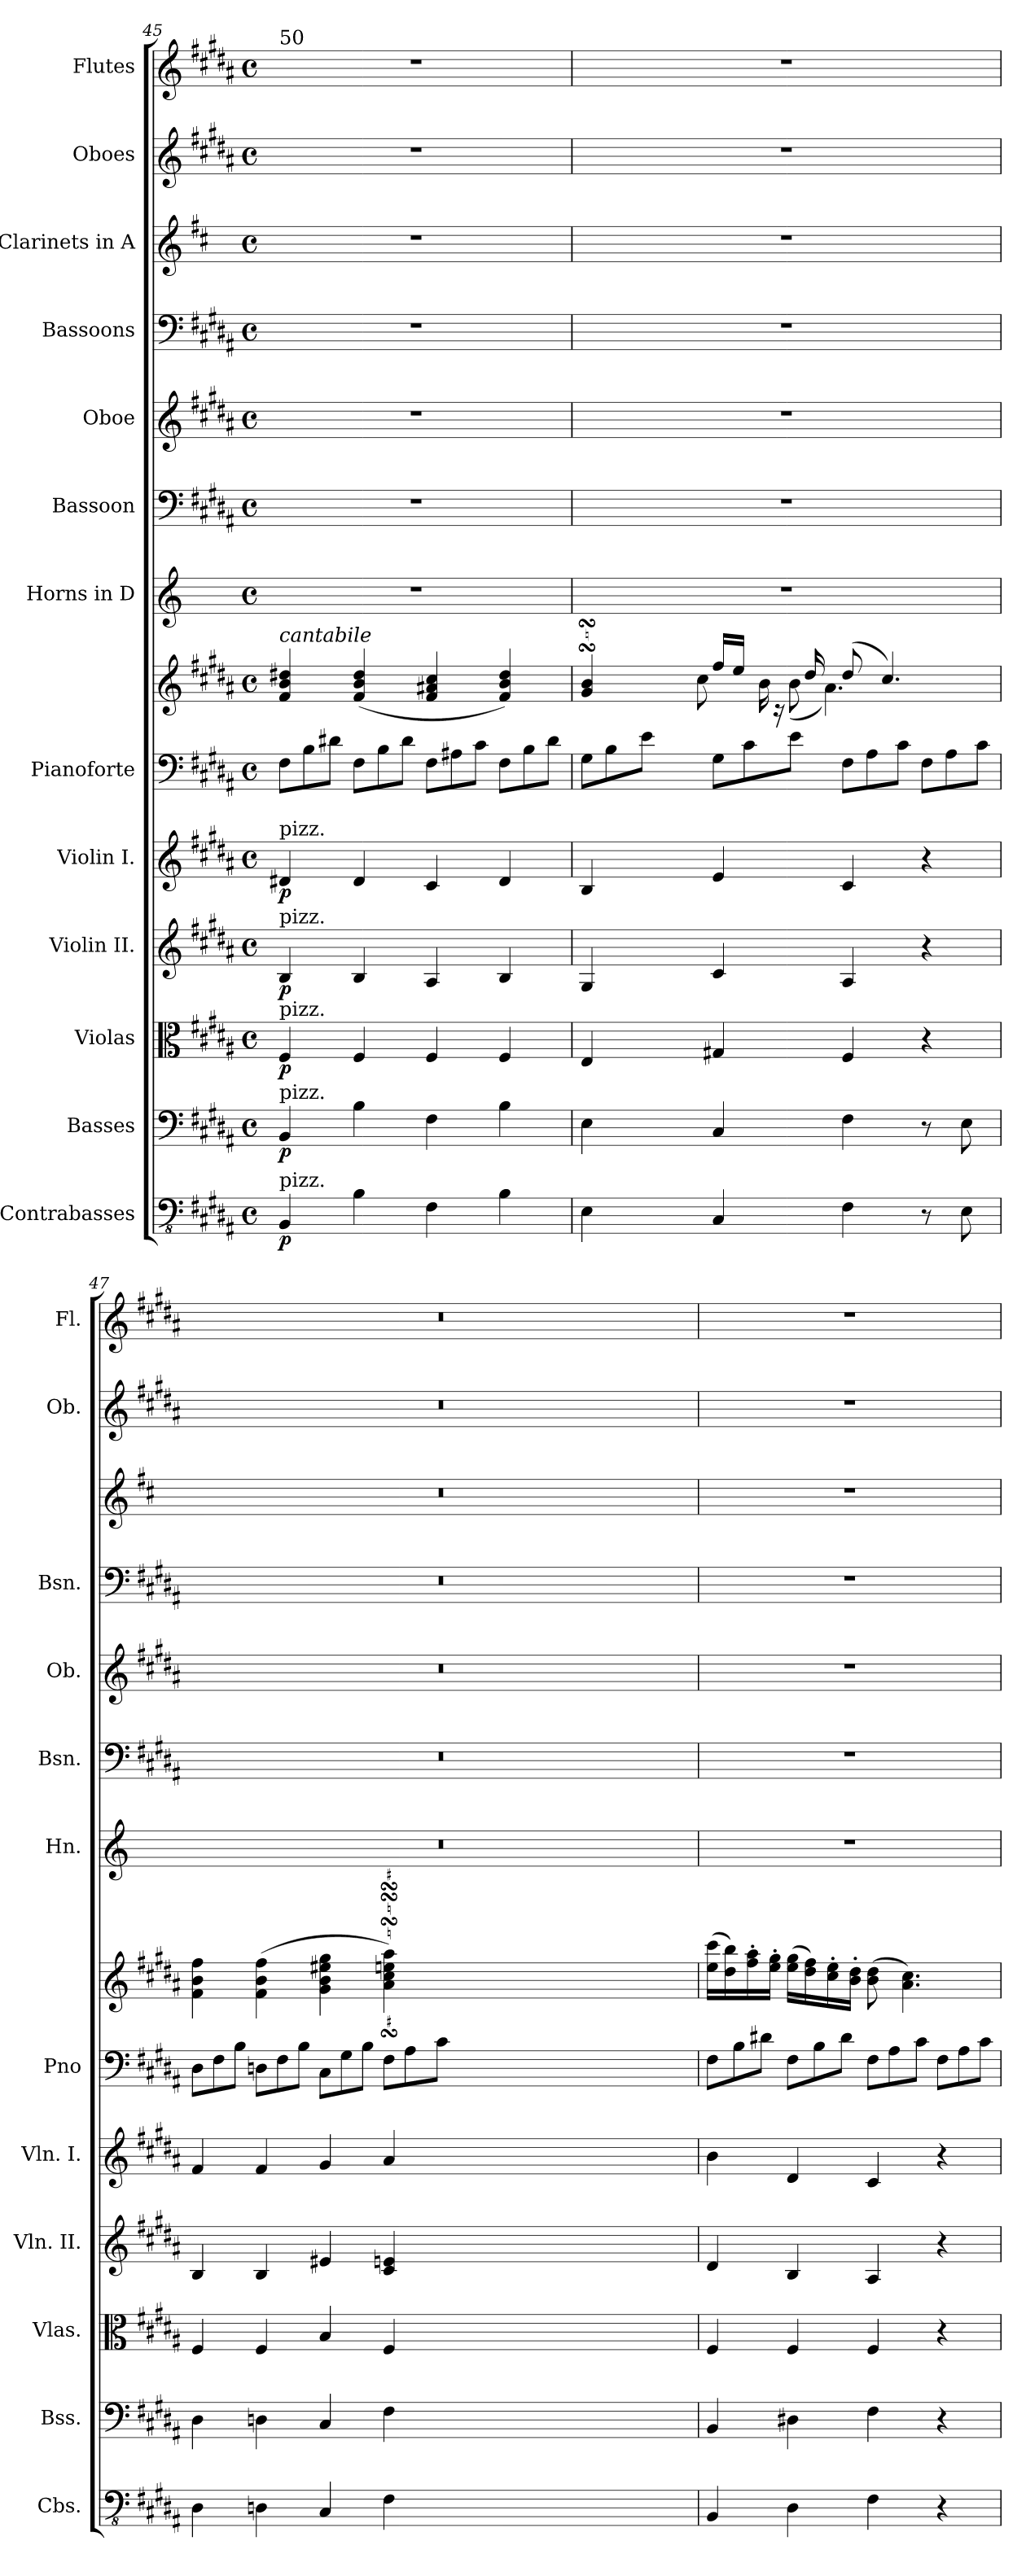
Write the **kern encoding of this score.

**kern	**dynam	**kern	**dynam	**kern	**dynam	**kern	**dynam	**kern	**dynam	**kern	**kern	**dynam	**kern	**kern	**kern	**kern	**kern	**kern	**kern
*part13	*part13	*part12	*part12	*part11	*part11	*part10	*part10	*part9	*part9	*part8	*part8	*part8	*part7	*part6	*part5	*part4	*part3	*part2	*part1
*staff14	*staff14	*staff13	*staff13	*staff12	*staff12	*staff11	*staff11	*staff10	*staff10	*staff9	*staff8	*staff8/9	*staff7	*staff6	*staff5	*staff4	*staff3	*staff2	*staff1
*I"Contrabasses	*	*I"Basses	*	*I"Violas	*	*I"Violin II.	*	*I"Violin I.	*	*I"Pianoforte	*	*	*I"Horns in D	*I"Bassoon	*I"Oboe	*I"Bassoons	*I"Clarinets in A	*I"Oboes	*I"Flutes
*I'Cbs.	*	*I'Bss.	*	*I'Vlas.	*	*I'Vln. II.	*	*I'Vln. I.	*	*I'Pno	*	*	*I'Hn.	*I'Bsn.	*I'Ob.	*I'Bsn.	*	*I'Ob.	*I'Fl.
*clefFv4	*	*clefF4	*	*clefC3	*	*clefG2	*	*clefG2	*	*clefF4	*clefG2	*	*clefG2	*clefF4	*clefG2	*clefF4	*clefG2	*clefG2	*clefG2
*	*	*	*	*	*	*	*	*	*	*	*	*	*ITrd6c10	*	*	*	*ITrd2c3	*	*
*k[f#c#g#d#a#]	*	*k[f#c#g#d#a#]	*	*k[f#c#g#d#a#]	*	*k[f#c#g#d#a#]	*	*k[f#c#g#d#a#]	*	*k[f#c#g#d#a#]	*k[f#c#g#d#a#]	*	*k[f#c#]	*k[f#c#g#d#a#]	*k[f#c#g#d#a#]	*k[f#c#g#d#a#]	*k[f#c#g#d#a#]	*k[f#c#g#d#a#]	*k[f#c#g#d#a#]
*M4/4	*	*M4/4	*	*M4/4	*	*M4/4	*	*M4/4	*	*M4/4	*M4/4	*	*M4/4	*M4/4	*M4/4	*M4/4	*M4/4	*M4/4	*M4/4
*met(c)	*	*met(c)	*	*met(c)	*	*met(c)	*	*met(c)	*	*met(c)	*met(c)	*	*met(c)	*met(c)	*met(c)	*met(c)	*met(c)	*met(c)	*met(c)
*	*	*	*	*	*	*	*	*	*	*Xtuplet	*	*	*	*	*	*	*	*	*
=45	=45	=45	=45	=45	=45	=45	=45	=45	=45	=45	=45	=45	=45	=45	=45	=45	=45	=45	=45
!	!	!	!	!	!	!	!	!	!	!	!	!	!	!	!	!	!	!	!LO:TX:a:t=50
!	!	!	!	!	!	!	!	!	!	!	!LO:TX:a:i:t=cantabile	!	!	!	!	!	!	!	!
!	!	!	!	!	!	!	!	!LO:TX:a:t=pizz.	!	!	!	!	!	!	!	!	!	!	!
!	!	!	!	!	!	!LO:TX:a:t=pizz.	!	!	!	!	!	!	!	!	!	!	!	!	!
!	!	!	!	!LO:TX:a:t=pizz.	!	!	!	!	!	!	!	!	!	!	!	!	!	!	!
!	!	!LO:TX:a:t=pizz.	!	!	!	!	!	!	!	!	!	!	!	!	!	!	!	!	!
!LO:TX:a:t=pizz.	!	!	!	!	!	!	!	!	!	!	!	!	!	!	!	!	!	!	!
!	!LO:DY:b	!	!LO:DY:b	!	!LO:DY:b	!	!LO:DY:b	!	!LO:DY:b	!	!	!LO:DY:a=2	!	!	!	!	!	!	!
!	!	!	!	!	!	!	!	!	!	!	!	!LO:DY:n=1:b	!	!	!	!	!	!	!
4BBB/	p	4BB/	p	4F#/	p	4B/	p	4d#X/	p	12F#\L	4f#/ 4b/ 4dd#X/	p mp	1r	1r	1r	1r	1r	1r	1r
.	.	.	.	.	.	.	.	.	.	12B\	.	.	.	.	.	.	.	.	.
.	.	.	.	.	.	.	.	.	.	12d#X\J	.	.	.	.	.	.	.	.	.
4BB\	.	4B\	.	4F#/	.	4B/	.	4d#/	.	12F#\L	(>4f#/ 4b/ 4dd#/	.	.	.	.	.	.	.	.
.	.	.	.	.	.	.	.	.	.	12B\	.	.	.	.	.	.	.	.	.
.	.	.	.	.	.	.	.	.	.	12d#\J	.	.	.	.	.	.	.	.	.
4FF#\	.	4F#\	.	4F#/	.	4A#/	.	4c#/	.	12F#\L	4f#/ 4a#X/ 4cc#/	.	.	.	.	.	.	.	.
.	.	.	.	.	.	.	.	.	.	12A#X\	.	.	.	.	.	.	.	.	.
.	.	.	.	.	.	.	.	.	.	12c#\J	.	.	.	.	.	.	.	.	.
4BB\	.	4B\	.	4F#/	.	4B/	.	4d#/	.	12F#\L	4f#/ 4b/ 4dd#/)	.	.	.	.	.	.	.	.
.	.	.	.	.	.	.	.	.	.	12B\	.	.	.	.	.	.	.	.	.
.	.	.	.	.	.	.	.	.	.	12d#\J	.	.	.	.	.	.	.	.	.
!!LO:PB:g=z
=46	=46	=46	=46	=46	=46	=46	=46	=46	=46	=46	=46	=46	=46	=46	=46	=46	=46	=46	=46
*	*	*	*	*	*	*	*	*	*	*	*^	*	*	*	*	*	*	*	*
*	*	*	*	*	*	*	*	*	*	*	*	*Xtuplet	*	*	*	*	*	*	*	*
4EE\	.	4E\	.	4E/	.	4G#/	.	4B/	.	12G#\L	4g#/sSSS 4b/sSSS	12..ryy	.	1r	1r	1r	1r	1r	1r	1r
.	.	.	.	.	.	.	.	.	.	12B\	.	.	.	.	.	.	.	.	.	.
.	.	.	.	.	.	.	.	.	.	.	.	48cc#!KLLyy	.	.	.	.	.	.	.	.
!	!	!	!	!	!	!	!	!	!	!	!	!LO:N:vis=16	!	!	!	!	!	!	!	!
.	.	.	.	.	.	.	.	.	.	12e\J	.	1920%53b!yy	.	.	.	.	.	.	.	.
!	!	!	!	!	!	!	!	!	!	!	!	!LO:N:vis=16	!	!	!	!	!	!	!	!
.	.	.	.	.	.	.	.	.	.	.	.	1920%53a#!yy	.	.	.	.	.	.	.	.
!	!	!	!	!	!	!	!	!	!	!	!	!LO:N:vis=16	!	!	!	!	!	!	!	!
.	.	.	.	.	.	.	.	.	.	.	.	1920%53b!JJyy	.	.	.	.	.	.	.	.
.	.	.	.	.	.	.	.	.	.	.	.	8cc#\	.	.	.	.	.	.	.	.
4CC#/	.	4C#/	.	4G#X/	.	4c#/	.	4e/	.	12G#\L	16ff#/LL	.	.	.	.	.	.	.	.	.
.	.	.	.	.	.	.	.	.	.	.	16ee/JJ	.	.	.	.	.	.	.	.	.
.	.	.	.	.	.	.	.	.	.	12c#\	.	.	.	.	.	.	.	.	.	.
.	.	.	.	.	.	.	.	.	.	.	.	16ryy	.	.	.	.	.	.	.	.
.	.	.	.	.	.	.	.	.	.	.	16rc	.	.	.	.	.	.	.	.	.
.	.	.	.	.	.	.	.	.	.	12e\J	.	.	.	.	.	.	.	.	.	.
.	.	.	.	.	.	.	.	.	.	.	.	16b\	.	.	.	.	.	.	.	.
.	.	.	.	.	.	.	.	.	.	.	16dd#/	.	.	.	.	.	.	.	.	.
.	.	.	.	.	.	.	.	.	.	.	.	(<8b\	.	.	.	.	.	.	.	.
4FF#\	.	4F#\	.	4F#/	.	4A#/	.	4c#/	.	12F#\L	(>8dd#/	.	.	.	.	.	.	.	.	.
.	.	.	.	.	.	.	.	.	.	12A#\	.	.	.	.	.	.	.	.	.	.
.	.	.	.	.	.	.	.	.	.	.	.	4.a#\)	.	.	.	.	.	.	.	.
.	.	.	.	.	.	.	.	.	.	.	4.cc#/)	.	.	.	.	.	.	.	.	.
.	.	.	.	.	.	.	.	.	.	12c#\J	.	.	.	.	.	.	.	.	.	.
8r	.	8r	.	4r	.	4r	.	4r	.	12F#\L	.	.	.	.	.	.	.	.	.	.
.	.	.	.	.	.	.	.	.	.	12A#\	.	.	.	.	.	.	.	.	.	.
8EE\	.	8E\	.	.	.	.	.	.	.	.	.	.	.	.	.	.	.	.	.	.
.	.	.	.	.	.	.	.	.	.	12c#\J	.	.	.	.	.	.	.	.	.	.
.	.	.	.	.	.	.	.	.	.	.	.	1920ryy	.	.	.	.	.	.	.	.
=47	=47	=47	=47	=47	=47	=47	=47	=47	=47	=47	=47	=47	=47	=47	=47	=47	=47	=47	=47	=47
4DD#\	.	4D#\	.	4F#/	.	4B/	.	4f#/	.	12D#\L	4f#\ 4b\ 4ff#\	2.ryy	.	1r	1r	1r	1r	1r	1r	1r
.	.	.	.	.	.	.	.	.	.	12F#\	.	.	.	.	.	.	.	.	.	.
.	.	.	.	.	.	.	.	.	.	12B\J	.	.	.	.	.	.	.	.	.	.
4DDn\	.	4Dn\	.	4F#/	.	4B/	.	4f#/	.	12Dn\L	(>4f#\ 4b\ 4ff#\	.	.	.	.	.	.	.	.	.
.	.	.	.	.	.	.	.	.	.	12F#\	.	.	.	.	.	.	.	.	.	.
.	.	.	.	.	.	.	.	.	.	12B\J	.	.	.	.	.	.	.	.	.	.
4CC#/	.	4C#/	.	4B/	.	4e#X/	.	4g#/	.	12C#\L	4g#\ 4b\ 4ee#X\ 4gg#\	.	.	.	.	.	.	.	.	.
.	.	.	.	.	.	.	.	.	.	12G#\	.	.	.	.	.	.	.	.	.	.
.	.	.	.	.	.	.	.	.	.	12B\J	.	.	.	.	.	.	.	.	.	.
!	!	!	!	!	!	!	!	!	!	!	!	!LO:N:vis=8	!	!	!	!	!	!	!	!
4FF#\	.	4F#\	.	4F#/	.	4c#/ 4en/	.	4a#/	.	12F#\L	4a#\sSSS 4cc#\sSSS 4een\sSSS 4aa#\sSSS)	640%71ryy	.	.	.	.	.	.	.	.
.	.	.	.	.	.	.	.	.	.	12A#\	.	.	.	.	.	.	.	.	.	.
.	.	.	.	.	.	.	.	.	.	.	.	72...ryy	.	.	.	.	.	.	.	.
!	!	!	!	!	!	!	!	!	!	!	!	!LO:N:vis=1024	!	!	!	!	!	!	!	!
.	.	.	.	.	.	.	.	.	.	.	.	960ryy	.	.	.	.	.	.	.	.
!	!	!	!	!	!	!	!	!	!	!	!	!LO:N:vis=32	!	!	!	!	!	!	!	!
.	.	.	.	.	.	.	.	.	.	.	.	1920%53bb!LLLyy	.	.	.	.	.	.	.	.
!	!	!	!	!	!	!	!	!	!	!	!	!LO:N:vis=32	!	!	!	!	!	!	!	!
.	.	.	.	.	.	.	.	.	.	.	.	1920%53aa#!yy	.	.	.	.	.	.	.	.
.	.	.	.	.	.	.	.	.	.	12c#\J	.	.	.	.	.	.	.	.	.	.
!	!	!	!	!	!	!	!	!	!	!	!	!LO:N:vis=32	!	!	!	!	!	!	!	!
.	.	.	.	.	.	.	.	.	.	.	.	1920%53gg#!yy	.	.	.	.	.	.	.	.
!	!	!	!	!	!	!	!	!	!	!	!	!LO:N:vis=32	!	!	!	!	!	!	!	!
.	.	.	.	.	.	.	.	.	.	.	.	1920%53aa#!JJJyy	.	.	.	.	.	.	.	.
!	!	!	!	!	!	!	!	!	!	!	!	!LO:N:vis=1024	!	!	!	!	!	!	!	!
.	.	.	.	.	.	.	.	.	.	.	.	960ryy	.	.	.	.	.	.	.	.
.	.	.	.	.	.	.	.	.	.	.	.	1920ryy	.	.	.	.	.	.	.	.
*	*	*	*	*	*	*	*	*	*	*	*v	*v	*	*	*	*	*	*	*	*
=48	=48	=48	=48	=48	=48	=48	=48	=48	=48	=48	=48	=48	=48	=48	=48	=48	=48	=48	=48
4BBB/	.	4BB/	.	4F#/	.	4d#/	.	4b\	.	12F#\L	(>16ee\ 16ccc#\LL	.	1r	1r	1r	1r	1r	1r	1r
.	.	.	.	.	.	.	.	.	.	.	16dd#\ 16bb\)	.	.	.	.	.	.	.	.
.	.	.	.	.	.	.	.	.	.	12B\	.	.	.	.	.	.	.	.	.
.	.	.	.	.	.	.	.	.	.	.	16ff#\' 16aa#\'	.	.	.	.	.	.	.	.
.	.	.	.	.	.	.	.	.	.	12d#X\J	.	.	.	.	.	.	.	.	.
.	.	.	.	.	.	.	.	.	.	.	16ee\' 16gg#\'JJ	.	.	.	.	.	.	.	.
4DD#\	.	4D#X\	.	4F#/	.	4B/	.	4d#/	.	12F#\L	(>16ee\ 16gg#\LL	.	.	.	.	.	.	.	.
.	.	.	.	.	.	.	.	.	.	.	16dd#\ 16ff#\)	.	.	.	.	.	.	.	.
.	.	.	.	.	.	.	.	.	.	12B\	.	.	.	.	.	.	.	.	.
.	.	.	.	.	.	.	.	.	.	.	16cc#\' 16ee\'	.	.	.	.	.	.	.	.
.	.	.	.	.	.	.	.	.	.	12d#\J	.	.	.	.	.	.	.	.	.
.	.	.	.	.	.	.	.	.	.	.	16b\' 16dd#\'JJ	.	.	.	.	.	.	.	.
4FF#\	.	4F#\	.	4F#/	.	4A#/	.	4c#/	.	12F#\L	(>8b\ 8dd#\	.	.	.	.	.	.	.	.
.	.	.	.	.	.	.	.	.	.	12A#\	.	.	.	.	.	.	.	.	.
.	.	.	.	.	.	.	.	.	.	.	4.a#\ 4.cc#\)	.	.	.	.	.	.	.	.
.	.	.	.	.	.	.	.	.	.	12c#\J	.	.	.	.	.	.	.	.	.
4r	.	4r	.	4r	.	4r	.	4r	.	12F#\L	.	.	.	.	.	.	.	.	.
.	.	.	.	.	.	.	.	.	.	12A#\	.	.	.	.	.	.	.	.	.
.	.	.	.	.	.	.	.	.	.	12c#\J	.	.	.	.	.	.	.	.	.
=	=	=	=	=	=	=	=	=	=	=	=	=	=	=	=	=	=	=	=
*-	*-	*-	*-	*-	*-	*-	*-	*-	*-	*-	*-	*-	*-	*-	*-	*-	*-	*-	*-
